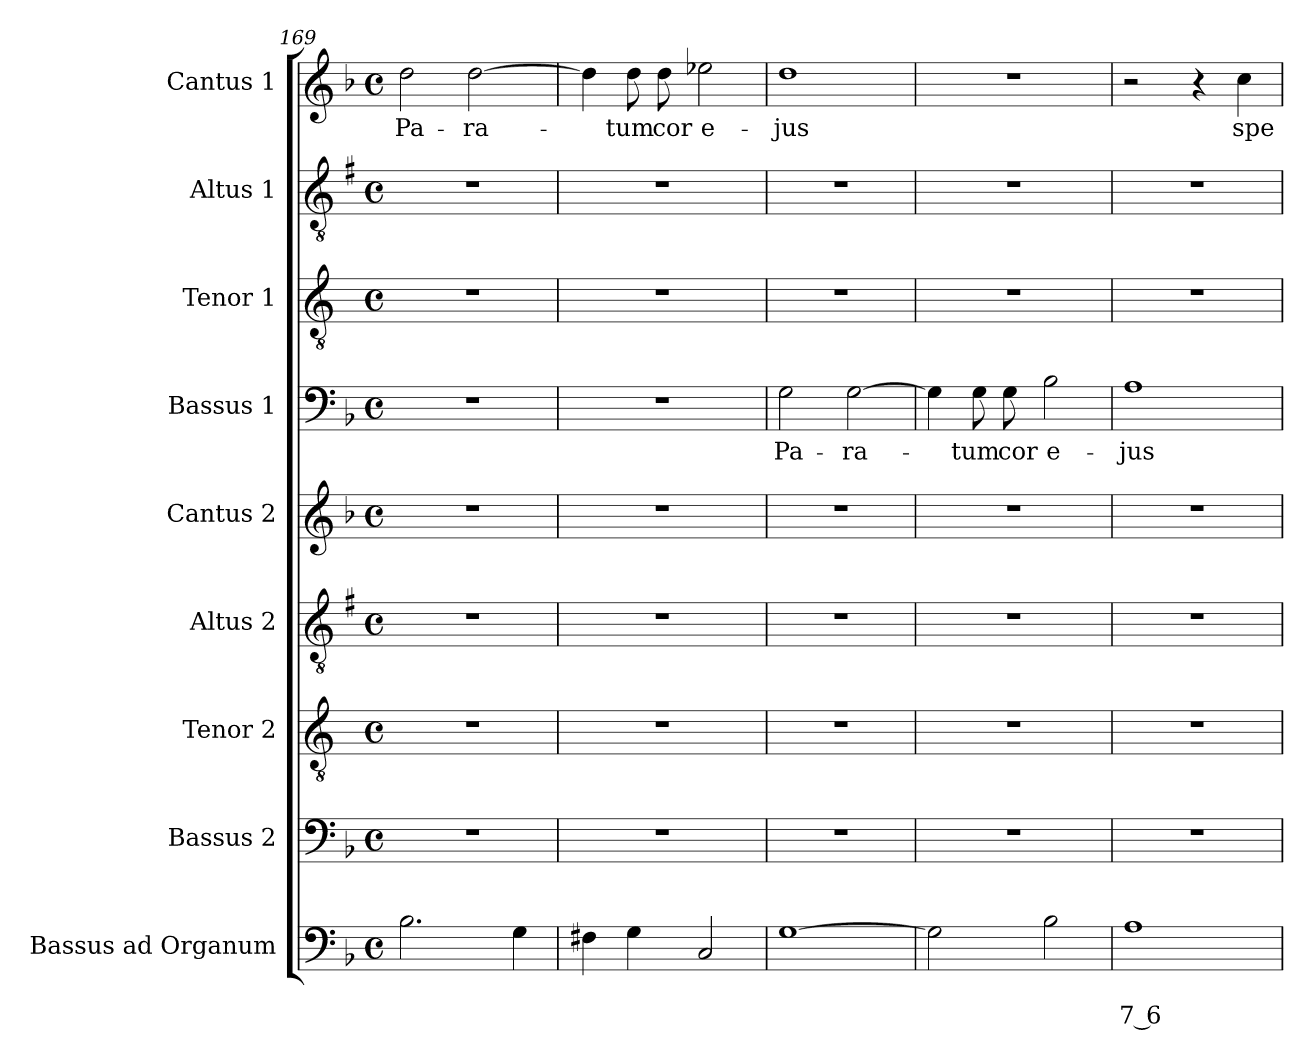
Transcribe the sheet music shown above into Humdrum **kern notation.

**kern	**text	**text	**kern	**kern	**kern	**kern	**kern	**text	**kern	**kern	**kern	**text
*part9	*part9	*part9	*part8	*part7	*part6	*part5	*part4	*part4	*part3	*part2	*part1	*part1
*staff9	*staff9	*staff9	*staff8	*staff7	*staff6	*staff5	*staff4	*staff4	*staff3	*staff2	*staff1	*staff1
*I"Bassus ad Organum	*	*	*I"Bassus 2	*I"Tenor 2	*I"Altus 2	*I"Cantus 2	*I"Bassus 1	*	*I"Tenor 1	*I"Altus 1	*I"Cantus 1	*
*I'Org	*	*	*I'B2	*I'T2	*I'A2	*I'C2	*I'B1	*	*I'T1	*I'A1	*I'C1	*
*clefF4	*	*	*clefF4	*clefGv2	*clefGv2	*clefG2	*clefF4	*	*clefGv2	*clefGv2	*clefG2	*
*	*	*	*	*ITrd4c7	*ITrd1c2	*	*	*	*ITrd4c7	*ITrd1c2	*	*
*k[b-]	*	*	*k[b-]	*k[b-]	*k[b-]	*k[b-]	*k[b-]	*	*k[b-]	*k[b-]	*k[b-]	*
*F:	*	*	*F:	*F:	*F:	*F:	*F:	*	*F:	*F:	*F:	*
*M4/4	*	*	*M4/4	*M4/4	*M4/4	*M4/4	*M4/4	*	*M4/4	*M4/4	*M4/4	*
*met(c)	*	*	*met(c)	*met(c)	*met(c)	*met(c)	*met(c)	*	*met(c)	*met(c)	*met(c)	*
=169	=169	=169	=169	=169	=169	=169	=169	=169	=169	=169	=169	=169
!	!	!	!	!	!	!	!	!	!	!	!	!LO:LY:b
2.B-\	.	.	1r	1r	1r	1r	1r	.	1r	1r	2dd\	Pa-
!	!	!	!	!	!	!	!	!	!	!	!	!LO:LY:b
.	.	.	.	.	.	.	.	.	.	.	[2dd\	-ra-
4G\	.	.	.	.	.	.	.	.	.	.	.	.
=170	=170	=170	=170	=170	=170	=170	=170	=170	=170	=170	=170	=170
4F#X\	.	.	1r	1r	1r	1r	1r	.	1r	1r	4dd\]	.
!	!	!	!	!	!	!	!	!	!	!	!	!LO:LY:b
4G\	.	.	.	.	.	.	.	.	.	.	8dd\	-tum
!	!	!	!	!	!	!	!	!	!	!	!	!LO:LY:b
.	.	.	.	.	.	.	.	.	.	.	8dd\	cor
!	!	!	!	!	!	!	!	!	!	!	!	!LO:LY:b
2C/	.	.	.	.	.	.	.	.	.	.	2ee-X\	e-
=171	=171	=171	=171	=171	=171	=171	=171	=171	=171	=171	=171	=171
!	!	!	!	!	!	!	!	!LO:LY:b	!	!	!	!LO:LY:b
[1G	.	.	1r	1r	1r	1r	2G\	Pa-	1r	1r	1dd	-jus
!	!	!	!	!	!	!	!	!LO:LY:b	!	!	!	!
.	.	.	.	.	.	.	[2G\	-ra-	.	.	.	.
=172	=172	=172	=172	=172	=172	=172	=172	=172	=172	=172	=172	=172
2G\]	.	.	1r	1r	1r	1r	4G\]	.	1r	1r	1r	.
!	!	!	!	!	!	!	!	!LO:LY:b	!	!	!	!
.	.	.	.	.	.	.	8G\	-tum	.	.	.	.
!	!	!	!	!	!	!	!	!LO:LY:b	!	!	!	!
.	.	.	.	.	.	.	8G\	cor	.	.	.	.
!	!	!	!	!	!	!	!	!LO:LY:b	!	!	!	!
2B-\	.	.	.	.	.	.	2B-\	e-	.	.	.	.
=173	=173	=173	=173	=173	=173	=173	=173	=173	=173	=173	=173	=173
!	!	!LO:LY:b	!	!	!	!	!	!LO:LY:b	!	!	!	!
1A	.	7 6	1r	1r	1r	1r	1A	-jus	1r	1r	2r	.
.	.	.	.	.	.	.	.	.	.	.	4r	.
!	!	!	!	!	!	!	!	!	!	!	!	!LO:LY:b
.	.	.	.	.	.	.	.	.	.	.	4cc\	spe-
=	=	=	=	=	=	=	=	=	=	=	=	=
*-	*-	*-	*-	*-	*-	*-	*-	*-	*-	*-	*-	*-
